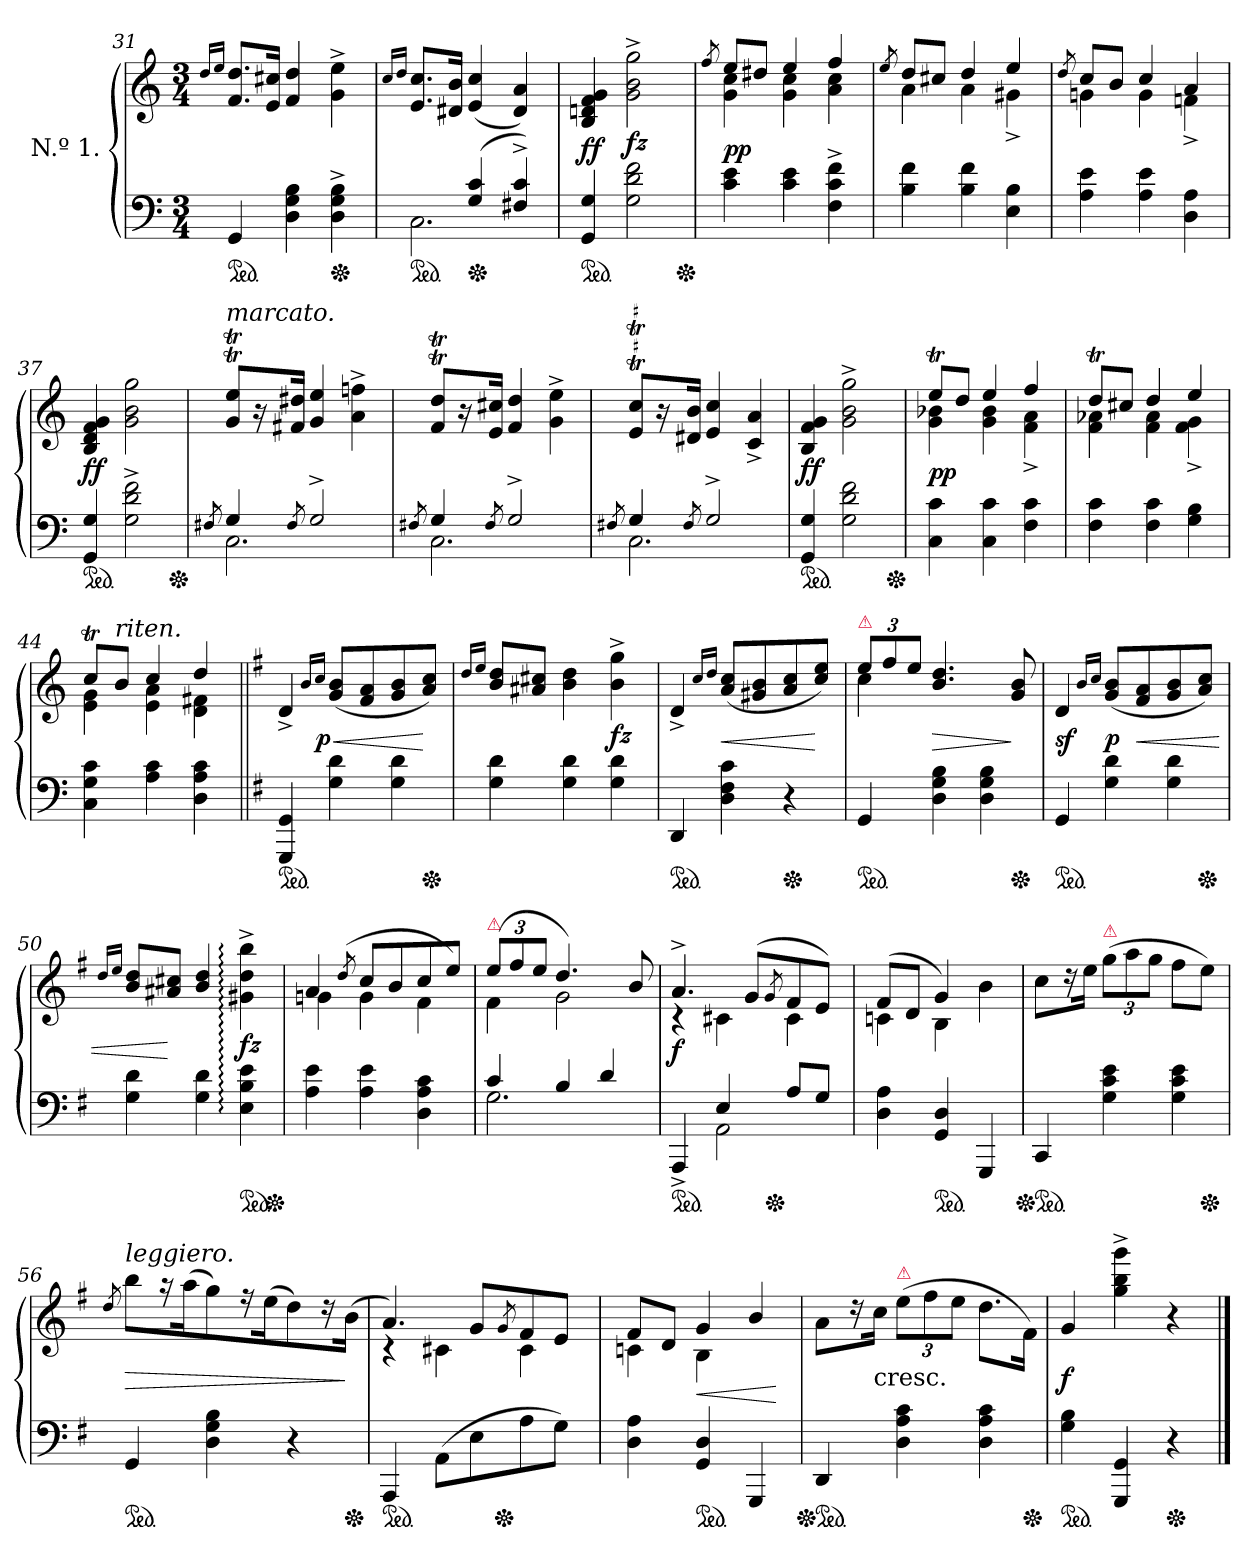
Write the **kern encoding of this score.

**kern	**kern	**dynam
*part1	*part1	*part1
*staff2	*staff1	*staff1/2
*I"N.º 1.	*	*
*clefF4	*clefG2	*
*k[]	*k[]	*
*M3/4	*M3/4	*
=31	=31	=31
.	16qqdd/LL	.
.	16qqee/JJ	.
*ped	*	*
4GG	8.f 8.ddL	.
.	16e 16cc#XJk	.
4D 4G 4B	4f 4dd	.
*Xped	*	*
4D^> 4G^> 4B^>	4g^> 4ee^>	.
=32	=32	=32
.	16qqcc/LL	.
.	16qqdd/JJ	.
*^	*	*
*ped	*	*	*
4rAyy	2.C	8.e 8.ccL	.
.	.	16d#X 16bJk	.
*Xped	*	*	*
(<4G 4c	.	(4e 4cc	.
4F#X^> 4c^>)	.	4d# 4a)	.
*v	*v	*	*
=33	=33	=33
*ped	*	*
4GG 4G	4B 4dn 4f 4g	ff
2G 2d 2f	2g^> 2b^> 2gg^>	fz
*Xped	*	*
=34	=34	=34
.	8qff/	.
*	*^	*
4c 4e	8eeL	4g 4cc	pp
.	8dd#XJ	.	.
4c 4e	4ee	4g 4cc	.
4F^> 4c^> 4f^>	4ff	4a 4cc	.
=35	=35	=35	=35
.	8qee/	.	.
4B 4f	8ddL	4a	.
.	8cc#XJ	.	.
4B 4f	4dd	4a	.
4E 4B	4ee	4g#X^<	.
=36	=36	=36	=36
.	8qdd/	.	.
4A 4e	8ccL	4gn	.
.	8bJ	.	.
4A 4e	4cc	4g	.
4D 4A	4a	4fn^<	.
*	*v	*v	*
=37	=37	=37
*ped	*	*
4GG 4G	4B 4d 4f 4g	ff
2G^> 2d^> 2f^>	2g 2b 2gg	.
*Xped	*	*
=38	=38	=38
8qF#X/	.	.
*^	*	*
!	!	!LO:TX:a:i:t=marcato.	!
4G	2.C	8gT/ 8eeT/L	.
.	.	16r	.
.	.	16f#X/ 16dd#X/Jk	.
8qF#/	.	.	.
2G^>	.	4g/ 4ee/	.
.	.	4a^> 4ffn^>	.
=39	=39	=39	=39
8qF#X/	.	.	.
4G	2.C	8fT 8ddTL	.
.	.	16r	.
.	.	16e 16cc#XJk	.
8qF#/	.	.	.
2G^>	.	4f 4dd	.
.	.	4g^> 4ee^>	.
=40	=40	=40	=40
8qF#X/	.	.	.
4G	2.C	8eT 8ccTL	.
.	.	16r	.
.	.	16d#X 16bJk	.
8qF#/	.	.	.
2G^>	.	4e 4cc	.
.	.	4c^< 4a^<	.
*v	*v	*	*
=41	=41	=41
*ped	*	*
4GG 4G	4B 4f 4g	ff
2G 2d 2f	2g^< 2b^< 2gg^<	.
*Xped	*	*
=42	=42	=42
*	*^	*
4C 4c	8eetL	4g 4b-X	pp
.	8ddJ	.	.
4C 4c	4ee	4g 4b-	.
4F 4c	4ff	4f^< 4a^<	.
=43	=43	=43	=43
4F 4c	8ddTL	4f 4a-X	.
.	8cc#XJ	.	.
4F 4c	4dd	4f 4a-	.
4G 4B	4ee	4f^< 4g^<	.
=44	=44	=44	=44
4C 4G 4c	8ccTL	4e 4g	.
!	!LO:TX:a:i:t=riten.	!	!
.	8bJ	.	.
4A 4c	4cc	4e 4a	.
4D 4A 4c	4dd	4d 4f#X	.
!	!LO:TX:a:t=a tempo.	!	!
*	*v	*v	*
=45||	=45||	=45||
*k[f#]	*k[f#]	*
*ped	*	*
4GGG 4GG	4d^<	.
.	16qqb/LL	.
.	16qqcc/JJ	.
!	!	!LO:DY:n=1:rj
4G 4d	(8g 8bL	< p
.	8f# 8a	.
4G 4d	8g 8b	.
*Xped	*	*
.	8a 8ccJ)	[
=46	=46	=46
.	16qqdd/LL	.
.	16qqee/JJ	.
4G 4d	8b/ 8dd/L	.
.	8a#X/ 8cc#X/J	.
4G 4d	4b 4dd	.
4G 4d	4b^> 4gg^>	fz
=47	=47	=47
*ped	*	*
4DD	4d^<	.
.	16qqcc/LL	.
.	16qqdd/JJ	.
4D 4F# 4c	(8a/ 8cc/L	<
.	8g#X/ 8b/	.
*Xped	*	*
4r	8a/ 8cc/	.
.	8cc/ 8ee/J)	[
=48	=48	=48
*	*^	*
!	!LO:TX:a:color=crimson:t=⚠	!	!
*ped	*	*	*
4GG	12eeL	4cc	.
.	12ff#	.	.
.	12eeJ	.	.
4D 4G 4B	4.b/ 4.dd/	4.raayy	>
4D 4G 4B	.	.	.
*Xped	*	*	*
.	8g 8b	8rcyy	]
*	*v	*v	*
=49	=49	=49
*ped	*	*
4GG	4d	sf
.	16qqb/LL	.
.	16qqcc/JJ	.
4G 4d	(8g 8bL	p
.	8f# 8a	<
4G 4d	8g 8b	.
*Xped	*	*
.	8a 8ccJ)	.
=50	=50	=50
.	16qqdd/LL	.
.	16qqee/JJ	.
4G 4d	8b/ 8dd/L	.
.	8a#X/ 8cc#X/J	[
4G 4d	4b/ 4dd/	.
*ped	*	*
4E:: 4B:: 4e::	4g#X::^> 4dd::^> 4bb::^>	fz
*Xped	*	*
=51	=51	=51
*	*^	*
4A 4e	4a	4gn	.
.	(>8qdd/	.	.
4A 4e	8ccL	4g	.
.	8b	.	.
4D 4A 4c	8cc	4f#	.
.	8eeJ)	.	.
=52	=52	=52	=52
*^	*	*	*
!	!	!LO:TX:a:color=crimson:t=⚠	!	!
4c	2.G	(12eeL	4f#	.
.	.	12ff#	.	.
.	.	12eeJ	.	.
4B	.	4.dd)	2g	.
4d	.	.	.	.
.	.	8b	.	.
=53	=53	=53	=53	=53
*ped	*	*	*	*
*	*	*	*^	*
4AAA^>	4rcyy	4.a^	4rc	4..ryy	f
4E	2AA	.	4c#X	.	.
.	.	(8gL	.	.	.
*Xped	*	*	*	*	*
.	.	.	.	4ryy	.
.	.	8qg/	.	.	.
8AL	.	8f#	4c#	.	.
8GJ	.	8eJ)	.	.	.
.	.	.	.	16ryy	.
*v	*v	*	*	*	*
*	*	*v	*v	*
=54	=54	=54	=54
4D 4A	(8f#L	4cn	.
.	8dJ	.	.
*ped	*	*	*
4GG 4D	4g)	4B	.
4GGG	4rAyy	4b	.
*	*v	*v	*
=55	=55	=55
*Xped	*	*
*ped	*	*
4CC	8ccL	.
.	16rdd	.
.	16eeJk	.
!	!LO:TX:a:color=crimson:t=⚠	!
4G 4c 4e	(12ggL	.
.	12aa	.
.	12ggJ	.
4G 4c 4e	8ff#L	.
*Xped	*	*
.	8eeJ)	.
=56	=56	=56
.	8qdd/	.
!	!LO:TX:a:i:t=leggiero.	!
*ped	*	*
4GG	8bbL	>
.	16raa	.
.	(16aaK	.
4D 4G 4B	8gg)	.
.	16r	.
.	(16eeK	.
4r	8dd)	.
.	16rdd	.
*Xped	*	*
.	(16bJk	]
=57	=57	=57
*	*^	*
*ped	*	*	*
*	*	*^	*
4AAA	4.a)	4rc	4..ryy	.
(8AAL	.	4c#X	.	.
8E	8gL	.	.	.
*Xped	*	*	*	*
.	.	.	4ryy	.
.	8qg/	.	.	.
8A	8f#	4c#	.	.
8GJ)	8eJ	.	.	.
.	.	.	16ryy	.
*	*	*v	*v	*
=58	=58	=58	=58
4D 4A	8f#L	4cn	.
.	8dJ	.	.
*ped	*	*	*
4GG 4D	4g	4B	<
4GGG	4b/	4rAyy	.
*	*v	*v	*
.	.	[
=59	=59	=59
*Xped	*	*
*ped	*	*
4DD	8aL	.
.	16r	.
!	!LO:TX:c:t=cresc.	!
.	16ccJk	.
!	!LO:TX:a:color=crimson:t=⚠	!
4D 4A 4c	(12eeL	.
.	12ff#	.
.	12eeJ	.
4D 4A 4c	8.dd\L	.
*Xped	*	*
.	16f#Jk)	.
=60	=60	=60
*ped	*	*
4G 4B	4g	f
4GGG 4GG	4gg^< 4bb^< 4ggg^<	.
*Xped	*	*
4r	4r	.
==	==	==
*-	*-	*-
